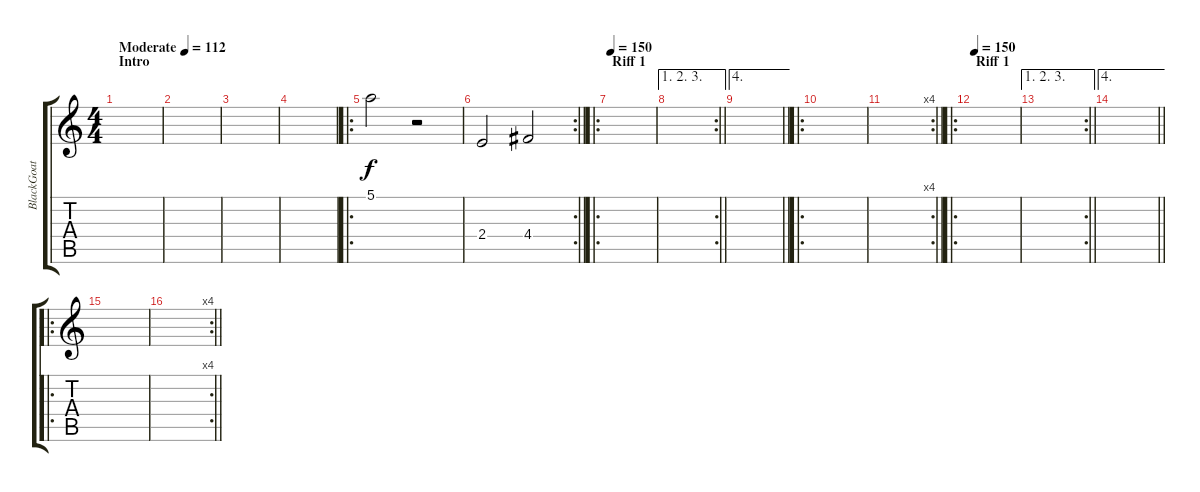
\track ("BlackGoat" "BlackGoat") {instrument acousticguitarnylon}
\staff {score tabs}
\tuning (E4 B3 G3 D3 A2 E2) {hide}
\ts (4 4)
\section ("" "Intro")
\tempo (112 "Moderate")
\clef g2
\ks c
|
|
|
|
\ro
5.1.2 r.2 |
\rc 2
\barLineRight lightlight
2.4.2 4.4.2 |
\ro
\section ("" "Riff 1")
\tempo 150
|
\ae (1 2 3)
\rc 2
\barLineRight lightlight
|
\ae 4
\barLineRight lightlight
|
\ro
\section ("" "")
|
\rc 4
\barLineRight lightlight
|
\ro
\section ("" "Riff 1")
\tempo 150
|
\ae (1 2 3)
\rc 2
\barLineRight lightlight
|
\ae 4
\barLineRight lightlight
|
\ro
\section ("" "")
|
\rc 4
\barLineRight lightlight
